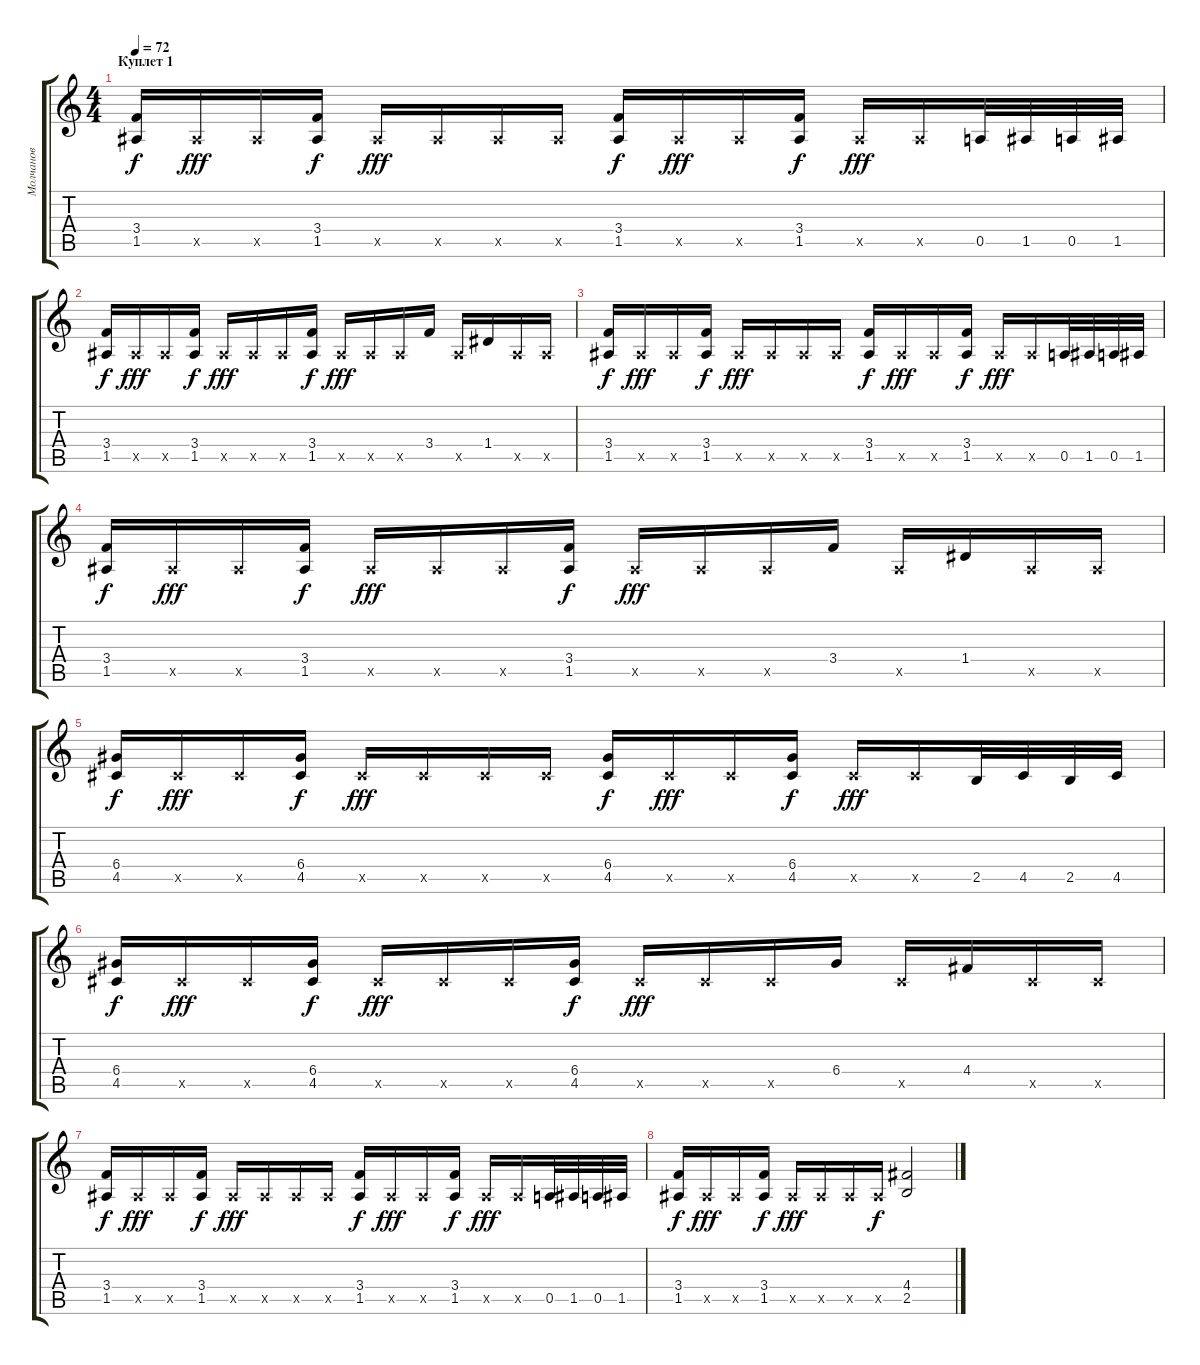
\track ("Молчанов" "Молчанов") {instrument distortionguitar}
\staff {score tabs}
\tuning (E4 B3 G3 D3 A2 E2) {hide}
\ts (4 4)
\section ("" "Куплет 1")
\tempo 72
\clef g2
\ks c
(3.4 1.5).16{dy f} 1.5{x}.16{dy fff} 1.5{x}.16 (3.4 1.5).16{dy f} 1.5{x}.16{dy fff} 1.5{x}.16 1.5{x}.16 1.5{x}.16 (3.4 1.5).16{dy f} 1.5{x}.16{dy fff} 1.5{x}.16 (3.4 1.5).16{dy f} 1.5{x}.16{dy fff} 1.5{x}.16 0.5.32 1.5.32 0.5.32 1.5.32 |
(3.4 1.5).16{dy f} 1.5{x}.16{dy fff} 1.5{x}.16 (3.4 1.5).16{dy f} 1.5{x}.16{dy fff} 1.5{x}.16 1.5{x}.16 (3.4 1.5).16{dy f} 1.5{x}.16{dy fff} 1.5{x}.16 1.5{x}.16 3.4.16 1.5{x}.16 1.4.16 1.5{x}.16 1.5{x}.16 |
(3.4 1.5).16{dy f} 1.5{x}.16{dy fff} 1.5{x}.16 (3.4 1.5).16{dy f} 1.5{x}.16{dy fff} 1.5{x}.16 1.5{x}.16 1.5{x}.16 (3.4 1.5).16{dy f} 1.5{x}.16{dy fff} 1.5{x}.16 (3.4 1.5).16{dy f} 1.5{x}.16{dy fff} 1.5{x}.16 0.5.32 1.5.32 0.5.32 1.5.32 |
(3.4 1.5).16{dy f} 1.5{x}.16{dy fff} 1.5{x}.16 (3.4 1.5).16{dy f} 1.5{x}.16{dy fff} 1.5{x}.16 1.5{x}.16 (3.4 1.5).16{dy f} 1.5{x}.16{dy fff} 1.5{x}.16 1.5{x}.16 3.4.16 1.5{x}.16 1.4.16 1.5{x}.16 1.5{x}.16 |
(6.4 4.5).16{dy f} 4.5{x}.16{dy fff} 4.5{x}.16 (6.4 4.5).16{dy f} 4.5{x}.16{dy fff} 4.5{x}.16 4.5{x}.16 4.5{x}.16 (6.4 4.5).16{dy f} 4.5{x}.16{dy fff} 4.5{x}.16 (6.4 4.5).16{dy f} 4.5{x}.16{dy fff} 4.5{x}.16 2.5.32 4.5.32 2.5.32 4.5.32 |
(6.4 4.5).16{dy f} 4.5{x}.16{dy fff} 4.5{x}.16 (6.4 4.5).16{dy f} 4.5{x}.16{dy fff} 4.5{x}.16 4.5{x}.16 (6.4 4.5).16{dy f} 4.5{x}.16{dy fff} 4.5{x}.16 4.5{x}.16 6.4.16 4.5{x}.16 4.4.16 4.5{x}.16 4.5{x}.16 |
(3.4 1.5).16{dy f} 1.5{x}.16{dy fff} 1.5{x}.16 (3.4 1.5).16{dy f} 1.5{x}.16{dy fff} 1.5{x}.16 1.5{x}.16 1.5{x}.16 (3.4 1.5).16{dy f} 1.5{x}.16{dy fff} 1.5{x}.16 (3.4 1.5).16{dy f} 1.5{x}.16{dy fff} 1.5{x}.16 0.5.32 1.5.32 0.5.32 1.5.32 |
(3.4 1.5).16{dy f} 1.5{x}.16{dy fff} 1.5{x}.16 (3.4 1.5).16{dy f} 1.5{x}.16{dy fff} 1.5{x}.16 1.5{x}.16 1.5{x}.16{dy f} (4.4 2.5).2
